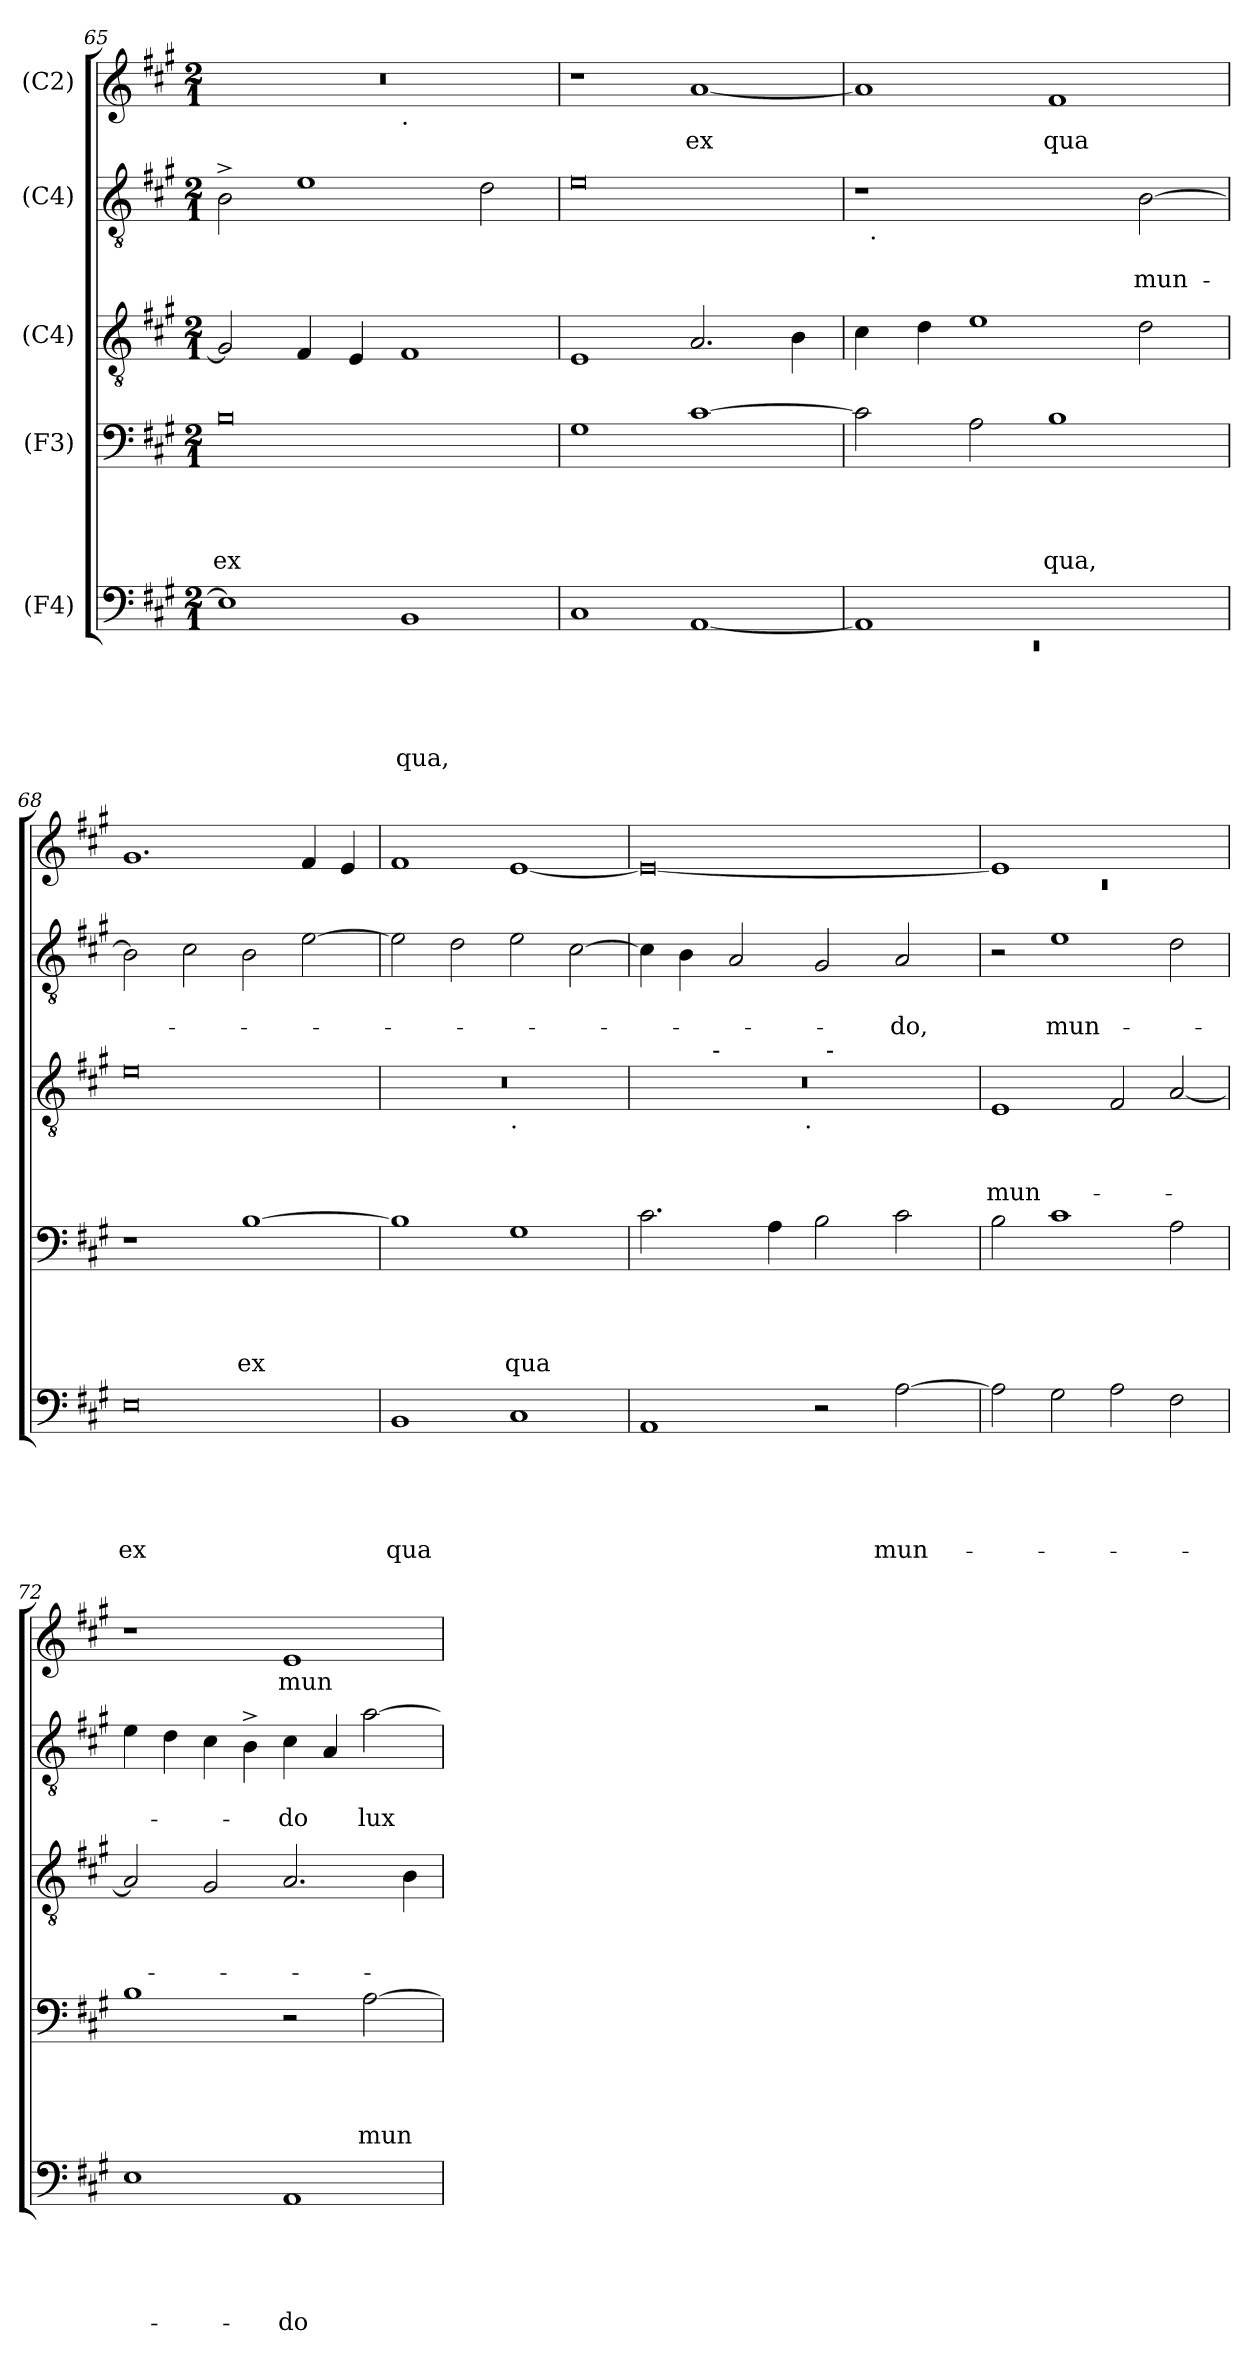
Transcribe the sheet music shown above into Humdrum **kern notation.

**kern	**text	**text	**text	**text	**text	**kern	**text	**text	**text	**text	**kern	**text	**text	**text	**kern	**text	**text	**kern	**text
*part5	*part5	*part5	*part5	*part5	*part5	*part4	*part4	*part4	*part4	*part4	*part3	*part3	*part3	*part3	*part2	*part2	*part2	*part1	*part1
*staff5	*staff5	*staff5	*staff5	*staff5	*staff5	*staff4	*staff4	*staff4	*staff4	*staff4	*staff3	*staff3	*staff3	*staff3	*staff2	*staff2	*staff2	*staff1	*staff1
*I"(F4)	*	*	*	*	*	*I"(F3)	*	*	*	*	*I"(C4)	*	*	*	*I"(C4)	*	*	*I"(C2)	*
!!LO:PB:g=z
*clefF4	*	*	*	*	*	*clefF4	*	*	*	*	*clefGv2	*	*	*	*clefGv2	*	*	*clefG2	*
*k[f#c#g#]	*	*	*	*	*	*k[f#c#g#]	*	*	*	*	*k[f#c#g#]	*	*	*	*k[f#c#g#]	*	*	*k[f#c#g#]	*
*A:	*	*	*	*	*	*A:	*	*	*	*	*A:	*	*	*	*A:	*	*	*A:	*
*M2/1	*	*	*	*	*	*M2/1	*	*	*	*	*M2/1	*	*	*	*M2/1	*	*	*M2/1	*
=65	=65	=65	=65	=65	=65	=65	=65	=65	=65	=65	=65	=65	=65	=65	=65	=65	=65	=65	=65
!	!	!	!	!	!	!	!	!	!	!LO:LY:b:rj	!	!	!	!	!	!	!	!	!
*	*	*	*	*	*	*	*	*	*	*	*	*	*	*	*	*	*	*^	*
1E]	.	.	.	.	.	0B	.	.	.	ex	2G#/]	.	.	.	2B^>\	.	.	0r	1ryy	.
.	.	.	.	.	.	.	.	.	.	.	4F#/	.	.	.	1e	.	.	.	.	.
.	.	.	.	.	.	.	.	.	.	.	4E/	.	.	.	.	.	.	.	.	.
!	!	!	!	!	!	!	!	!	!	!	!	!	!	!	!	!	!	!	!LO:TX:b:t=.	!
!	!	!	!	!	!LO:LY:b	!	!	!	!	!	!	!	!	!	!	!	!	!	!	!
1BB	.	.	.	.	qua,	.	.	.	.	.	1F#	.	.	.	.	.	.	.	1ryy	.
.	.	.	.	.	.	.	.	.	.	.	.	.	.	.	2d\	.	.	.	.	.
*	*	*	*	*	*	*	*	*	*	*	*	*	*	*	*	*	*	*v	*v	*
=66	=66	=66	=66	=66	=66	=66	=66	=66	=66	=66	=66	=66	=66	=66	=66	=66	=66	=66	=66
1C#	.	.	.	.	.	1G#	.	.	.	.	1E	.	.	.	0e	.	.	1r	.
!	!	!	!	!	!	!	!	!	!	!	!	!	!	!	!	!	!	!	!LO:LY:b
[<1AA	.	.	.	.	.	[>1c#	.	.	.	.	2.A/	.	.	.	.	.	.	[<1a	-ex
.	.	.	.	.	.	.	.	.	.	.	4B\	.	.	.	.	.	.	.	.
=67	=67	=67	=67	=67	=67	=67	=67	=67	=67	=67	=67	=67	=67	=67	=67	=67	=67	=67	=67
*^	*	*	*	*	*	*	*	*	*	*	*	*	*	*	*	*	*	*	*
!	!LO:N:vis=1	!	!	!	!	!	!	!	!	!	!	!	!	!	!	!	!	!	!	!
*	*	*	*	*	*	*	*	*	*	*	*	*	*	*	*	*^	*	*	*	*
1AA]	0rEE	.	.	.	.	.	2c#\]	.	.	.	.	4c#\	.	.	.	1r	32ryy	.	.	1a]	.
!	!	!	!	!	!	!	!	!	!	!	!	!	!	!	!	!	!LO:TX:b:t=.	!	!	!	!
.	.	.	.	.	.	.	.	.	.	.	.	.	.	.	.	.	1ryy	.	.	.	.
.	.	.	.	.	.	.	.	.	.	.	.	4d\	.	.	.	.	.	.	.	.	.
.	.	.	.	.	.	.	2A\	.	.	.	.	1e	.	.	.	.	.	.	.	.	.
!	!	!	!	!	!	!	!	!	!	!	!LO:LY:b	!	!	!	!	!	!	!	!	!	!LO:LY:b
1ryy	.	.	.	.	.	.	1B	.	.	.	qua,	.	.	.	.	2ryy	.	.	.	1f#	qua
.	.	.	.	.	.	.	.	.	.	.	.	.	.	.	.	.	2ryy	.	.	.	.
!	!	!	!	!	!	!	!	!	!	!	!	!	!	!	!	!	!	!	!LO:LY:b	!	!
.	.	.	.	.	.	.	.	.	.	.	.	2d\	.	.	.	[>2B\	.	.	-mun-	.	.
.	.	.	.	.	.	.	.	.	.	.	.	.	.	.	.	.	4...ryy	.	.	.	.
=68	=68	=68	=68	=68	=68	=68	=68	=68	=68	=68	=68	=68	=68	=68	=68	=68	=68	=68	=68	=68	=68
!	!	!	!	!	!	!LO:LY:b:rj	!	!	!	!	!	!	!	!	!	!	!	!	!	!	!
*v	*v	*	*	*	*	*	*	*	*	*	*	*	*	*	*	*v	*v	*	*	*	*
0E	.	.	.	.	ex	1r	.	.	.	.	0e	.	.	.	2B\]	.	.	1.g#	.
.	.	.	.	.	.	.	.	.	.	.	.	.	.	.	2c#\	.	.	.	.
!	!	!	!	!	!	!	!	!	!	!LO:LY:b	!	!	!	!	!	!	!	!	!
.	.	.	.	.	.	[>1B	.	.	.	ex	.	.	.	.	2B\	.	.	.	.
.	.	.	.	.	.	.	.	.	.	.	.	.	.	.	[>2e\	.	.	4f#/	.
.	.	.	.	.	.	.	.	.	.	.	.	.	.	.	.	.	.	4e/	.
=69	=69	=69	=69	=69	=69	=69	=69	=69	=69	=69	=69	=69	=69	=69	=69	=69	=69	=69	=69
!	!	!	!	!	!LO:LY:b	!	!	!	!	!	!	!	!	!	!	!	!	!	!
*	*	*	*	*	*	*	*	*	*	*	*^	*	*	*	*	*	*	*	*
1BB	.	.	.	.	qua	1B]	.	.	.	.	0r	1ryy	.	.	.	2e\]	.	.	1f#	.
.	.	.	.	.	.	.	.	.	.	.	.	.	.	.	.	2d\	.	.	.	.
!	!	!	!	!	!	!	!	!	!	!	!	!LO:TX:b:t=.	!	!	!	!	!	!	!	!
!	!	!	!	!	!	!	!	!	!	!LO:LY:b	!	!	!	!	!	!	!	!	!	!
1C#	.	.	.	.	.	1G#	.	.	.	qua	.	1ryy	.	.	.	2e\	.	.	[<1e	.
.	.	.	.	.	.	.	.	.	.	.	.	.	.	.	.	[<2c#\	.	.	.	.
!!LO:LB:g=z
=70	=70	=70	=70	=70	=70	=70	=70	=70	=70	=70	=70	=70	=70	=70	=70	=70	=70	=70	=70	=70
*	*	*	*	*	*	*	*	*	*	*	*^	*^	*	*	*	*	*	*	*	*
1AA	.	.	.	.	.	2.c#\	.	.	.	.	0r	4..ryy	2ryy	1ryy	.	.	.	4c#\]	.	.	0e_	.
.	.	.	.	.	.	.	.	.	.	.	.	.	.	.	.	.	.	4B\	.	.	.	.
!	!	!	!	!	!	!	!	!	!	!	!	!LO:TX:a:t=-	!	!	!	!	!	!	!	!	!	!
.	.	.	.	.	.	.	.	.	.	.	.	1ryy	.	.	.	.	.	.	.	.	.	.
.	.	.	.	.	.	.	.	.	.	.	.	.	4...ryy	.	.	.	.	2A/	.	.	.	.
.	.	.	.	.	.	4A\	.	.	.	.	.	.	.	.	.	.	.	.	.	.	.	.
!	!	!	!	!	!	!	!	!	!	!	!	!	!LO:TX:b:t=.	!	!	!	!	!	!	!	!	!
.	.	.	.	.	.	.	.	.	.	.	.	.	1ryy	.	.	.	.	.	.	.	.	.
2r	.	.	.	.	.	2B\	.	.	.	.	.	.	.	32ryy	.	.	.	2G#/	.	.	.	.
!	!	!	!	!	!	!	!	!	!	!	!	!	!	!LO:TX:a:t=-	!	!	!	!	!	!	!	!
.	.	.	.	.	.	.	.	.	.	.	.	.	.	2ryy	.	.	.	.	.	.	.	.
.	.	.	.	.	.	.	.	.	.	.	.	2ryy	.	.	.	.	.	.	.	.	.	.
!	!	!	!	!	!LO:LY:b	!	!	!	!	!	!	!	!	!	!	!	!	!	!	!LO:LY:b	!	!
[>2A\	.	.	.	.	mun-	2c#\	.	.	.	.	.	.	.	.	.	.	.	2A/	.	-do,	.	.
.	.	.	.	.	.	.	.	.	.	.	.	.	.	4...ryy	.	.	.	.	.	.	.	.
.	.	.	.	.	.	.	.	.	.	.	.	16ryy	.	.	.	.	.	.	.	.	.	.
.	.	.	.	.	.	.	.	.	.	.	.	.	32ryy	.	.	.	.	.	.	.	.	.
=71	=71	=71	=71	=71	=71	=71	=71	=71	=71	=71	=71	=71	=71	=71	=71	=71	=71	=71	=71	=71	=71	=71
*	*	*	*	*	*	*	*	*	*	*	*	*	*	*	*	*	*	*	*	*	*^	*
!	!	!	!	!	!	!	!	!	!	!	!	!	!	!	!	!	!LO:LY:b	!	!	!	!	!LO:N:vis=1	!
*	*	*	*	*	*	*	*	*	*	*	*v	*v	*v	*v	*	*	*	*	*	*	*	*	*
2A\]	.	.	.	.	.	2B\	.	.	.	.	1E	.	.	mun-	2r	.	.	1e]	0rc	.
!	!	!	!	!	!	!	!	!	!	!	!	!	!	!	!	!	!LO:LY:b	!	!	!
2G#\	.	.	.	.	.	1c#	.	.	.	.	.	.	.	.	1e	.	mun-	.	.	.
2A\	.	.	.	.	.	.	.	.	.	.	2F#/	.	.	.	.	.	.	1ryy	.	.
2F#\	.	.	.	.	.	2A\	.	.	.	.	[<2A/	.	.	.	2d\	.	.	.	.	.
*	*	*	*	*	*	*	*	*	*	*	*	*	*	*	*	*	*	*v	*v	*
=72	=72	=72	=72	=72	=72	=72	=72	=72	=72	=72	=72	=72	=72	=72	=72	=72	=72	=72	=72
1E	.	.	.	.	.	1B	.	.	.	.	2A/]	.	.	.	4e\	.	.	1r	.
.	.	.	.	.	.	.	.	.	.	.	.	.	.	.	4d\	.	.	.	.
.	.	.	.	.	.	.	.	.	.	.	2G#/	.	.	.	4c#\	.	.	.	.
.	.	.	.	.	.	.	.	.	.	.	.	.	.	.	4B^>\	.	.	.	.
!	!	!	!	!	!LO:LY:b	!	!	!	!	!	!	!	!	!	!	!	!LO:LY:b	!	!LO:LY:b
1AA	.	.	.	.	-do	2r	.	.	.	.	2.A/	.	.	.	4c#\	.	-do	1e	mun-
.	.	.	.	.	.	.	.	.	.	.	.	.	.	.	4A/	.	.	.	.
!	!	!	!	!	!	!	!	!	!	!LO:LY:b	!	!	!	!	!	!	!LO:LY:b	!	!
.	.	.	.	.	.	[>2A\	.	.	.	mun-	.	.	.	.	[>2a\	.	lux	.	.
.	.	.	.	.	.	.	.	.	.	.	4B\	.	.	.	.	.	.	.	.
=	=	=	=	=	=	=	=	=	=	=	=	=	=	=	=	=	=	=	=
*-	*-	*-	*-	*-	*-	*-	*-	*-	*-	*-	*-	*-	*-	*-	*-	*-	*-	*-	*-
